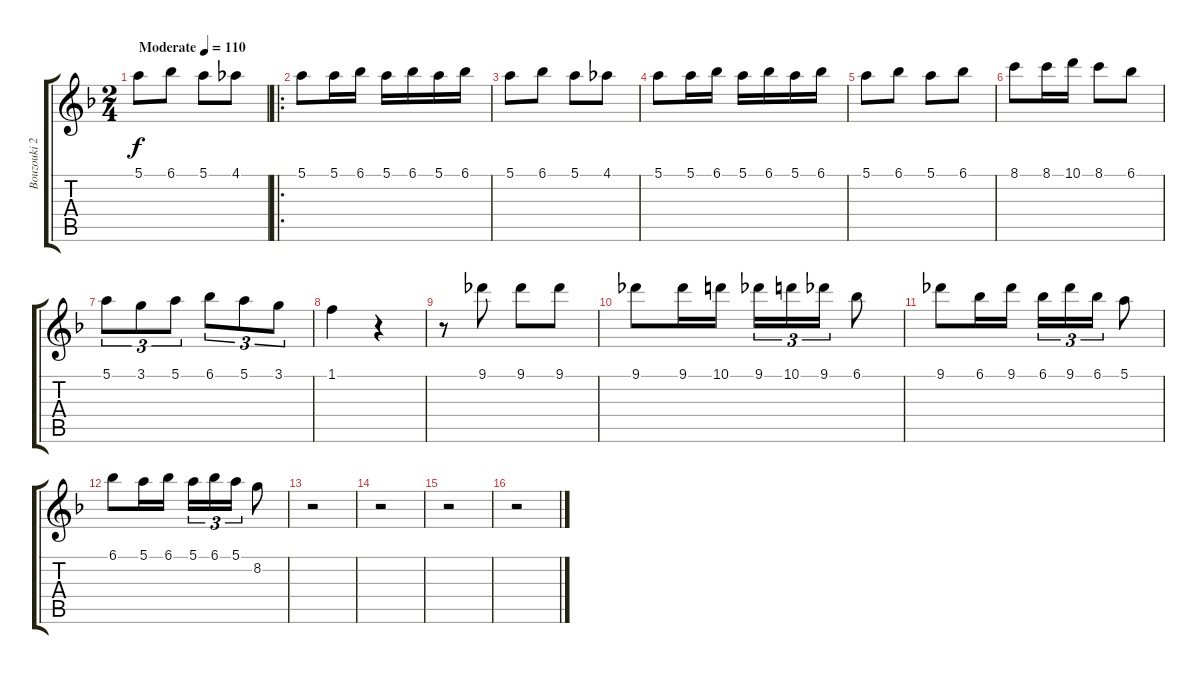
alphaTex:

\track ("Bouzouki 2" "Bouzouki 2") {instrument acousticguitarsteel}
\staff {score tabs}
\tuning (E4 B3 G3 D3 A2 E2) {hide}
\ts (2 4)
\tempo (110 "Moderate")
\clef g2
\ks dminor
5.1.8{dy f instrument acousticguitarsteel} 6.1.8 5.1.8 4.1.8 |
\ro
5.1.8 5.1.16 6.1.16 5.1.16 6.1.16 5.1.16 6.1.16 |
5.1.8 6.1.8 5.1.8 4.1.8 |
5.1.8 5.1.16 6.1.16 5.1.16 6.1.16 5.1.16 6.1.16 |
5.1.8 6.1.8 5.1.8 6.1.8 |
8.1.8 8.1.16 10.1.16 8.1.8 6.1.8 |
5.1.8{tu (3 2)} 3.1.8{tu (3 2)} 5.1.8{tu (3 2)} 6.1.8{tu (3 2)} 5.1.8{tu (3 2)} 3.1.8{tu (3 2)} |
1.1.4 r.4 |
r.8 9.1.8 9.1.8 9.1.8 |
9.1.8 9.1.16 10.1.16 9.1.16{tu (3 2)} 10.1.16{tu (3 2)} 9.1.16{tu (3 2)} 6.1.8 |
9.1.8 6.1.16 9.1.16 6.1.16{tu (3 2)} 9.1.16{tu (3 2)} 6.1.16{tu (3 2)} 5.1.8 |
6.1.8 5.1.16 6.1.16 5.1.16{tu (3 2)} 6.1.16{tu (3 2)} 5.1.16{tu (3 2)} 8.2.8 |
r.2 |
r.2 |
r.2 |
r.2
